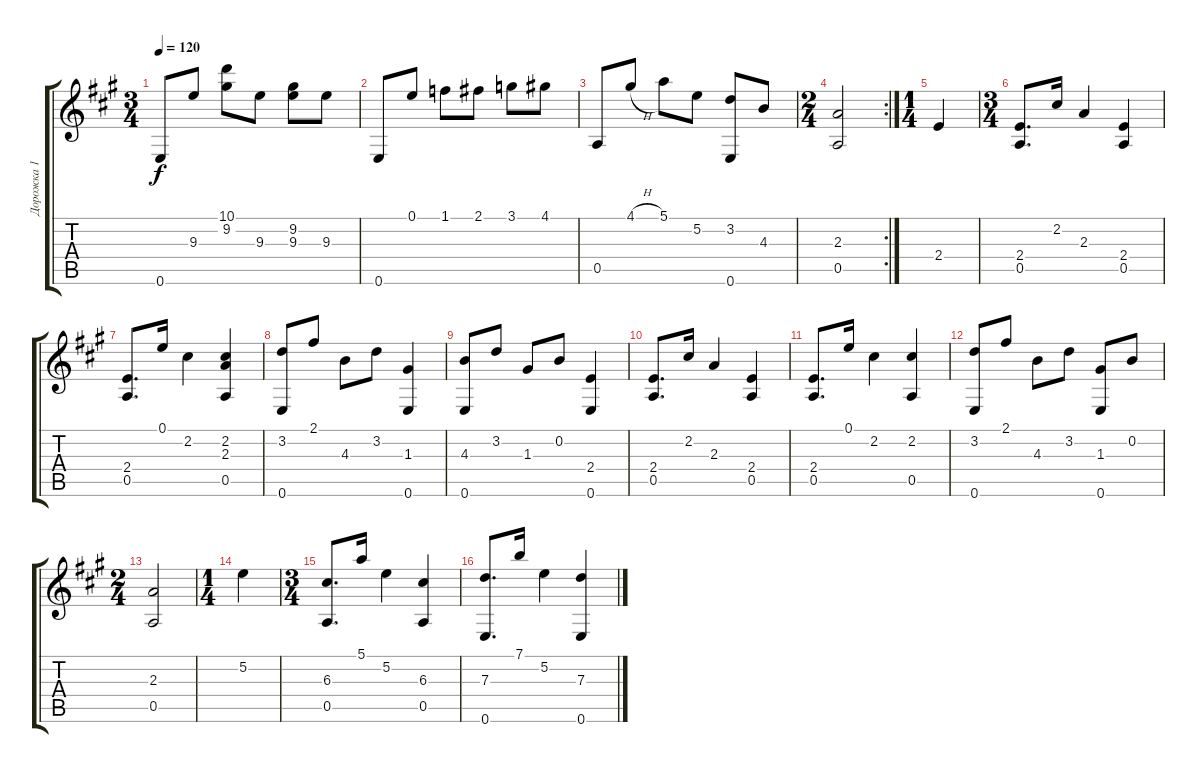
\track ("Дорожка 1" "Дорожка 1") {instrument acousticguitarnylon}
\staff {score tabs}
\tuning (E4 B3 G3 D3 A2 E2) {hide}
\ts (3 4)
\tempo 120
\clef g2
\ks a
0.6.8{dy f} 9.3.8 (10.1 9.2).8 9.3.8 (9.2 9.3).8 9.3.8 |
0.6.8 0.1.8 1.1.8 2.1.8 3.1.8 4.1.8 |
0.5.8 4.1{h}.8 5.1.8 5.2.8 (3.2 0.6).8 4.3.8 |
\rc 2
\ts (2 4)
(2.3 0.5).2 |
\ts (1 4)
2.4.4 |
\ts (3 4)
(2.4 0.5).8{d} 2.2.16 2.3.4 (2.4 0.5).4 |
(2.4 0.5).8{d} 0.1.16 2.2.4 (2.2 2.3 0.5).4 |
(3.2 0.6).8 2.1.8 4.3.8 3.2.8 (1.3 0.6).4 |
(4.3 0.6).8 3.2.8 1.3.8 0.2.8 (2.4 0.6).4 |
(2.4 0.5).8{d} 2.2.16 2.3.4 (2.4 0.5).4 |
(2.4 0.5).8{d} 0.1.16 2.2.4 (2.2 0.5).4 |
(3.2 0.6).8 2.1.8 4.3.8 3.2.8 (1.3 0.6).8 0.2.8 |
\ts (2 4)
(2.3 0.5).2 |
\ts (1 4)
5.2.4 |
\ts (3 4)
(6.3 0.5).8{d} 5.1.16 5.2.4 (6.3 0.5).4 |
(7.3 0.6).8{d} 7.1.16 5.2.4 (7.3 0.6).4
